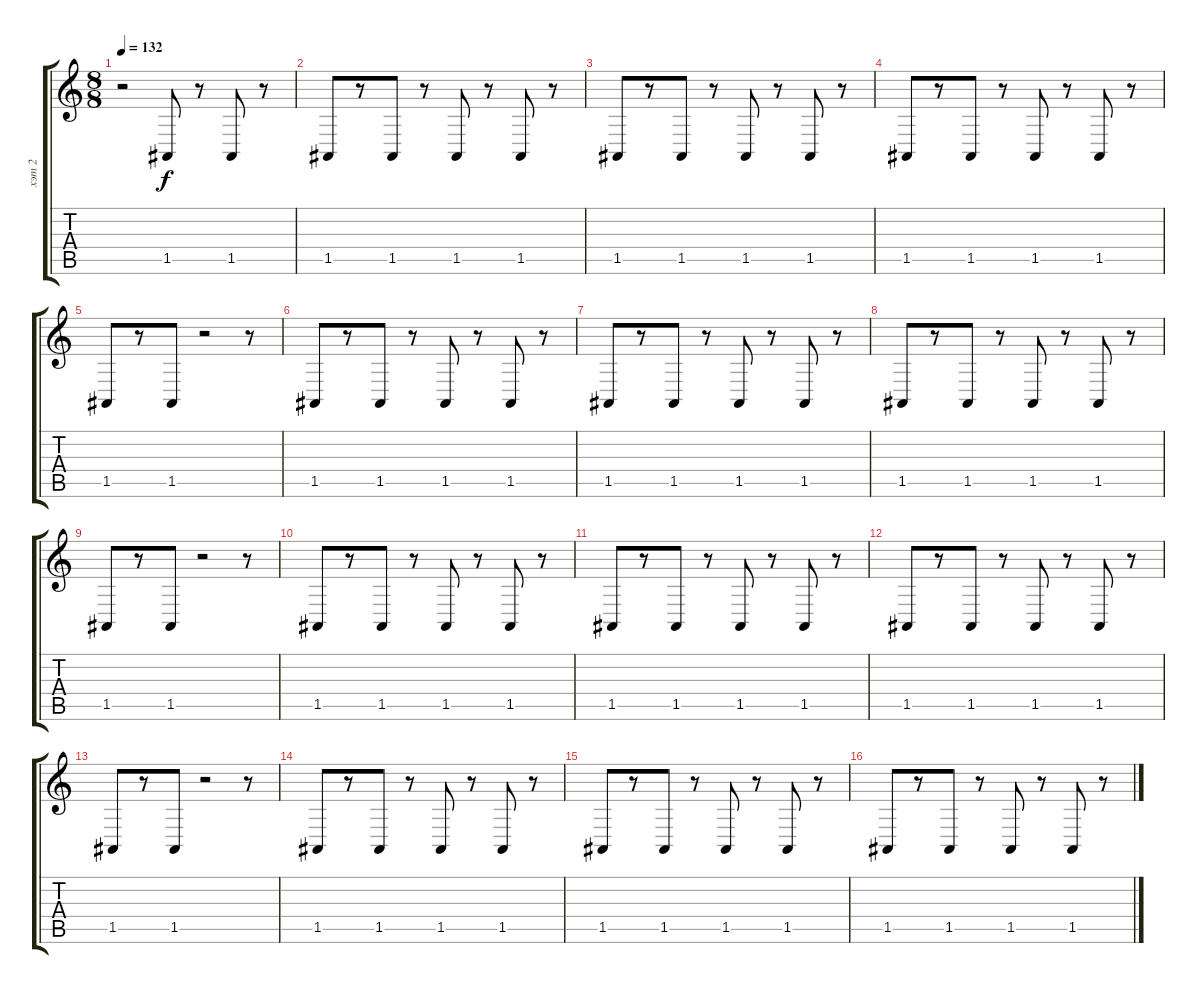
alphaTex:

\track ("хэт 2" "хэт 2") {instrument acousticgrandpiano}
\staff {score tabs}
\tuning (E4 B3 G3 D3 A2 E2) {hide}
\ts (8 8)
\tempo 132
\clef g2
\ks c
r.2{dy f} 1.5.8 r.8 1.5.8 r.8 |
1.5.8 r.8 1.5.8 r.8 1.5.8 r.8 1.5.8 r.8 |
1.5.8 r.8 1.5.8 r.8 1.5.8 r.8 1.5.8 r.8 |
1.5.8 r.8 1.5.8 r.8 1.5.8 r.8 1.5.8 r.8 |
1.5.8 r.8 1.5.8 r.2 r.8 |
1.5.8 r.8 1.5.8 r.8 1.5.8 r.8 1.5.8 r.8 |
1.5.8 r.8 1.5.8 r.8 1.5.8 r.8 1.5.8 r.8 |
1.5.8 r.8 1.5.8 r.8 1.5.8 r.8 1.5.8 r.8 |
1.5.8 r.8 1.5.8 r.2 r.8 |
1.5.8 r.8 1.5.8 r.8 1.5.8 r.8 1.5.8 r.8 |
1.5.8 r.8 1.5.8 r.8 1.5.8 r.8 1.5.8 r.8 |
1.5.8 r.8 1.5.8 r.8 1.5.8 r.8 1.5.8 r.8 |
1.5.8 r.8 1.5.8 r.2 r.8 |
1.5.8 r.8 1.5.8 r.8 1.5.8 r.8 1.5.8 r.8 |
1.5.8 r.8 1.5.8 r.8 1.5.8 r.8 1.5.8 r.8 |
1.5.8 r.8 1.5.8 r.8 1.5.8 r.8 1.5.8 r.8
